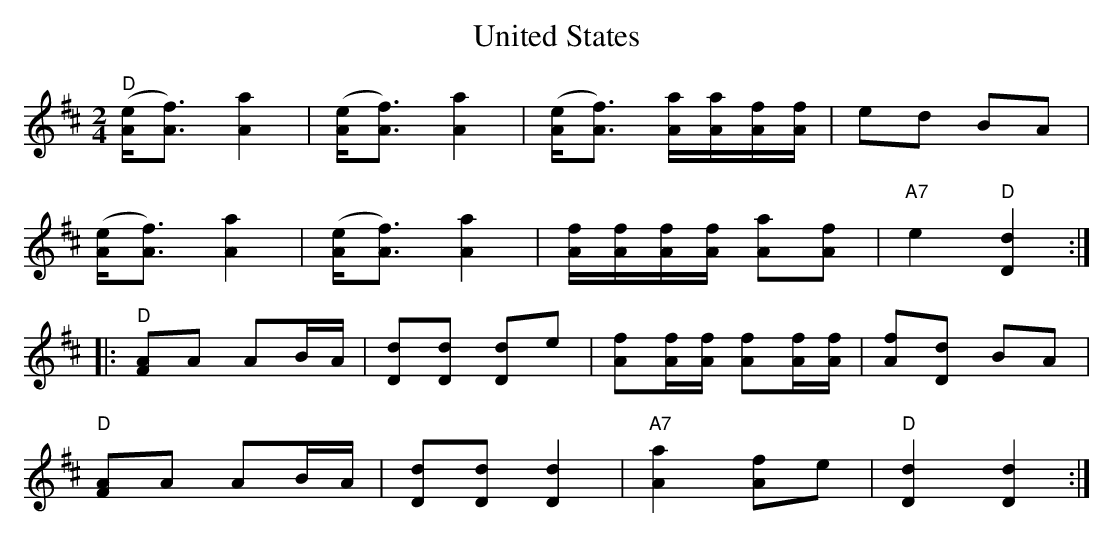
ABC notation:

X:1
T:United States
M:2/4
L:1/8
K:D
"D"([Ae]<[Af]) [A2a2]|([Ae]<[Af]) [A2a2]|([Ae]<[Af]) [A/a/][A/a/][A/f/][A/f/]|ed BA|
([Ae]<[Af]) [A2a2]|([Ae]<[Af]) [A2a2]|[A/f/][A/f/][A/f/][A/f/] [Aa][Af]|"A7"e2 "D"[D2d2]:|
|:"D"[FA]A AB/A/|[Dd][Dd] [Dd]e|[Af][A/f/][A/f/] [Af][A/f/][A/f/]|[Af][Dd] BA|
"D"[FA]A AB/A/|[Dd][Dd] [D2d2]|"A7"[A2a2] [Af]e|"D"[D2d2][D2d2]:|]
